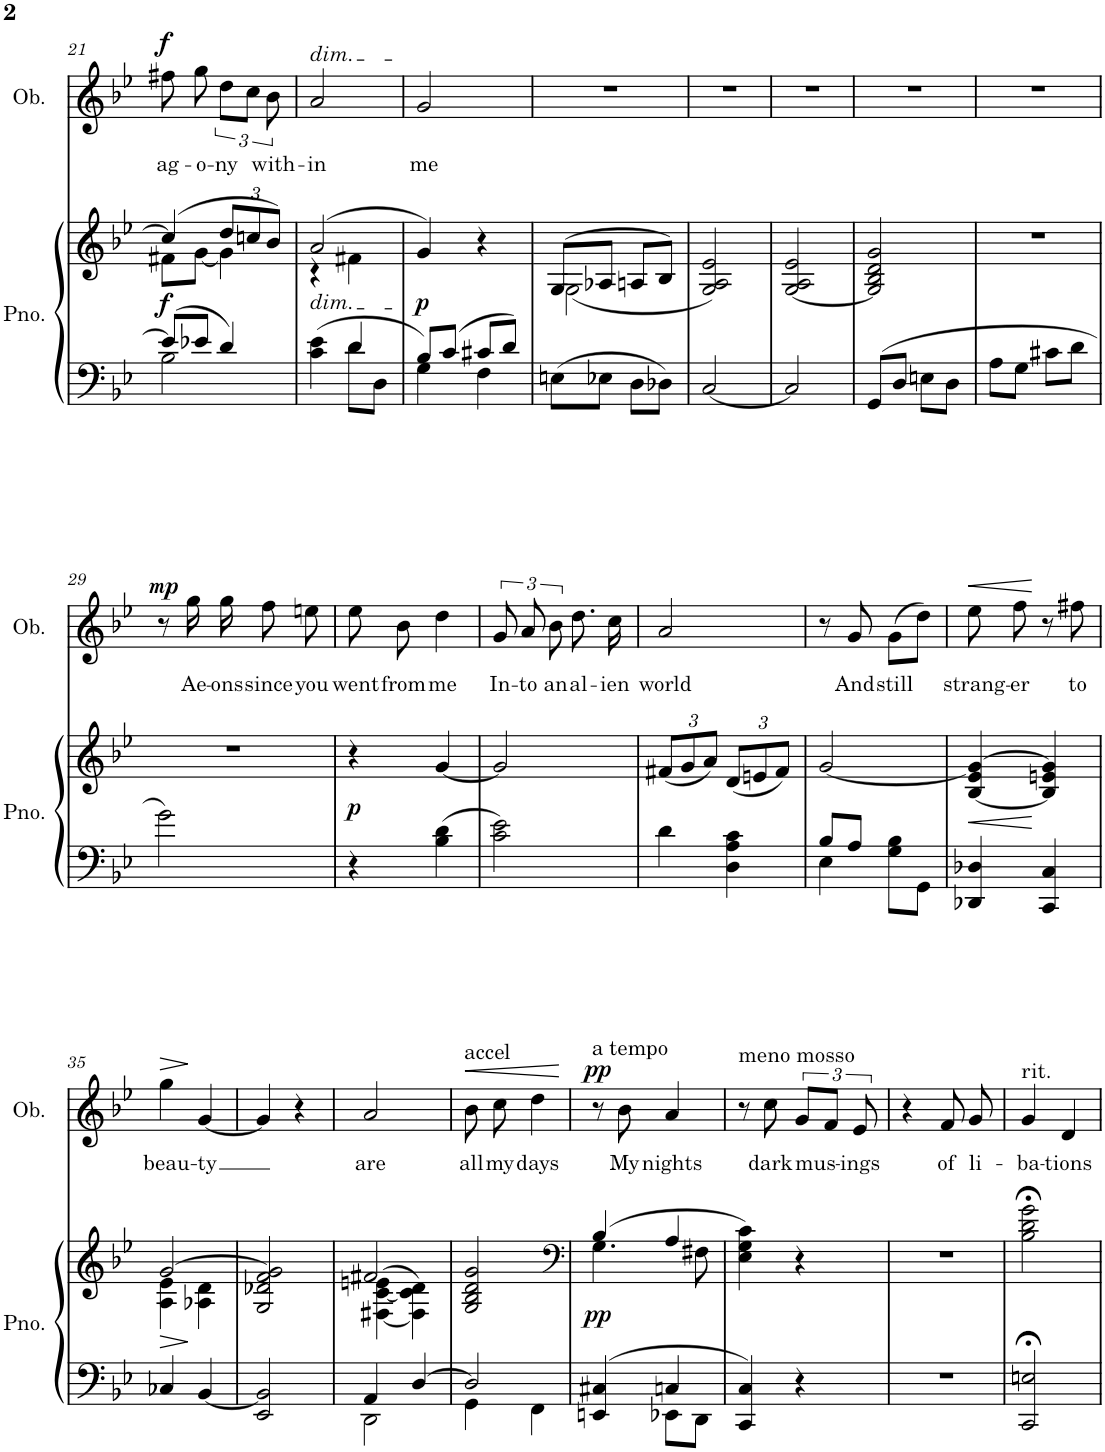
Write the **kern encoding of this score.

**kern	**kern	**dynam	**kern	**text	**dynam
*part2	*part2	*part2	*part1	*part1	*part1
*staff3	*staff2	*staff2/3	*staff1	*staff1	*staff1
*I"Piano	*	*	*I"Oboe	*	*
*I'Pno.	*	*	*I'Ob.	*	*
!!LO:PB:g=z
*clefF4	*clefG2	*	*clefG2	*	*
*k[b-e-]	*k[b-e-]	*	*k[b-e-]	*	*
*M2/4	*M2/4	*	*M2/4	*	*
=21	=21	=21	=21	=21	=21
*^	*^	*	*	*	*
!	!	!	!	!LO:DY:b	!	!LO:LY:b	!LO:DY:a
8e/L]	2B-\	(4cc#/]	8f#X\L	f	8ff#X\	ag-	f
!	!	!	!	!	!	!LO:LY:b	!
8e-X/J	.	.	[8g\J	.	8gg\	-o-	.
*	*	*Xbrackettup	*	*	*	*	*
!	!	!	!	!	!	!LO:LY:b	!
4d/	.	12dd/L	4g\]	.	12dd\L	-ny	.
.	.	12ccn/	.	.	12cc\J	.	.
!	!	!	!	!	!	!LO:LY:b	!
.	.	12b-/J)	.	.	12b-\	with-	.
=22	=22	=22	=22	=22	=22	=22	=22
!	!	!	!	!	!LO:TX:a:i:t=dim.	!	!
!	!	!LO:TX:b:i:t=dim.	!	!	!	!	!
!	!	!	!	!	!	!LO:LY:b	!
4c\ 4e-\	4ryy	(2a/	4r	.	2a/	-in	.
4d/	8d\L	.	4f#X\	.	.	.	.
.	8D\J	.	.	.	.	.	.
*	*	*v	*v	*	*	*	*
=23	=23	=23	=23	=23	=23	=23
!	!	!	!LO:DY:b	!	!LO:LY:b	!
8B-/L	4G\	4g/)	p	2g/	me	.
8c/J	.	.	.	.	.	.
8c#X/L	4F\	4r	.	.	.	.
8d/J	.	.	.	.	.	.
*v	*v	*	*	*	*	*
=24	=24	=24	=24	=24	=24
*	*^	*	*	*	*
8En\L	(8G/L	(2G\	.	2r	.	.
8E-X\J	8A-X/J	.	.	.	.	.
8D\L	8An/L	.	.	.	.	.
8D-X\J	8B-/J)	.	.	.	.	.
*	*v	*v	*	*	*	*
=25	=25	=25	=25	=25	=25
[2C/	2G/ 2A/ 2e-/)	.	2r	.	.
=26	=26	=26	=26	=26	=26
2C/]	[2G/ 2A/ 2e-/	.	2r	.	.
=27	=27	=27	=27	=27	=27
8GG/L	2G/] 2B-/ 2d/ 2g/	.	2r	.	.
8D/J	.	.	.	.	.
8En\L	.	.	.	.	.
8D\J	.	.	.	.	.
=28	=28	=28	=28	=28	=28
8A\L	2r	.	2r	.	.
8G\J	.	.	.	.	.
8c#X\L	.	.	.	.	.
8d\J	.	.	.	.	.
!!LO:LB:g=z
=29	=29	=29	=29	=29	=29
!	!	!	!	!	!LO:DY:a
2g\	2r	.	8r	.	mp
!	!	!	!	!LO:LY:b	!
.	.	.	16gg\	Ae-	.
!	!	!	!	!LO:LY:b	!
.	.	.	16gg\	-ons	.
!	!	!	!	!LO:LY:b	!
.	.	.	8ff\	since	.
!	!	!	!	!LO:LY:b	!
.	.	.	8een\	you	.
=30	=30	=30	=30	=30	=30
!	!	!LO:DY:b	!	!LO:LY:b	!
4r	4r	p	8ee-\	went	.
!	!	!	!	!LO:LY:b	!
.	.	.	8b-\	from	.
!	!	!	!	!LO:LY:b	!
4B-\ 4d\	[4g/	.	4dd\	me	.
=31	=31	=31	=31	=31	=31
!	!	!	!	!LO:LY:b	!
2c\ 2e-\	2g/]	.	12g/	In-	.
!	!	!	!	!LO:LY:b	!
.	.	.	12a/	-to	.
!	!	!	!	!LO:LY:b	!
.	.	.	12b-\	an	.
!	!	!	!	!LO:LY:b	!
.	.	.	8.dd\	al-	.
!	!	!	!	!LO:LY:b	!
.	.	.	16cc\	-ien	.
=32	=32	=32	=32	=32	=32
!	!	!	!	!LO:LY:b	!
4d\	(12f#X/L	.	2a/	world	.
.	12g/	.	.	.	.
.	12a/J)	.	.	.	.
4D\ 4A\ 4c\	(12d/L	.	.	.	.
.	12en/	.	.	.	.
.	12f#/J)	.	.	.	.
=33	=33	=33	=33	=33	=33
*^	*	*	*	*	*
8B-/L	4E-\	[2g/	.	8r	.	.
!	!	!	!	!	!LO:LY:b	!
8A/J	.	.	.	8g/	And	.
!	!	!	!	!	!LO:LY:b	!
8G\ 8B-\L	4ryy	.	.	(8g\L	still	.
8GG\J	.	.	.	8dd\J)	.	.
*v	*v	*	*	*	*	*
=34	=34	=34	=34	=34	=34
!	!	!LO:HP:b	!	!LO:LY:b	!LO:HP:b
4DD-X/ 4D-X/	[4B-/ 4e-/ 4g/_	<	8ee-\	strang-	<
!	!	!	!	!LO:LY:b	!
.	.	.	8ff\	-er	.
4CC/ 4C/	4B-/] 4en/ 4g/]	[	8r	.	[
!	!	!	!	!LO:LY:b	!
.	.	.	8ff#X\	to	.
!!LO:LB:g=z
=35	=35	=35	=35	=35	=35
!	!	!LO:HP:b	!	!LO:LY:b	!LO:HP:b
*	*^	*	*	*	*
4C-X/	[2g/	4A\ 4e-\	>	4gg\	beau-	>
!	!	!	!	!	!LO:LY:b	!
[4BB-/	.	4A-X\ 4d\	]	[4g/	-ty	]
*	*v	*v	*	*	*	*
=36	=36	=36	=36	=36	=36
2EE-/ 2BB-/]	2G/ 2d-X/ 2f/ 2g/]	.	4g/]	.	.
.	.	.	4r	.	.
=37	=37	=37	=37	=37	=37
*^	*^	*	*	*	*
!	!	!	!	!	!	!LO:LY:b	!
4AA/	2DD\	2f#X/	(>[4F#X\ [4c\ 4en\	.	2a/	are	.
[4D/	.	.	4F#\] 4c\] 4d\)	.	.	.	.
=38	=38	=38	=38	=38	=38	=38	=38
!	!	!	!	!	!LO:TX:a:t=accel	!	!
!	!	!	!	!	!	!LO:LY:b	!LO:HP:b
*	*	*v	*v	*	*	*	*
2D/]	4GG\	2G/ 2B-/ 2d/ 2g/	.	8b-\	all	<
!	!	!	!	!	!LO:LY:b	!
.	.	.	.	8cc\	my	.
!	!	!	!	!	!LO:LY:b	!
.	4FF\	.	.	4dd\	days	.
*v	*v	*	*	*	*	*
.	.	.	.	.	[
=39	=39	=39	=39	=39	=39
*	*clefF4	*	*	*	*
*^	*^	*	*	*	*
!	!	!	!	!	!LO:TX:a:t=a tempo	!	!
!	!	!	!	!LO:DY:b	!	!	!LO:DY:a
4EEn/ 4C#X/	4ryy	(4B-/	4.G\	pp	8r	.	pp
!	!	!	!	!	!	!LO:LY:b	!
.	.	.	.	.	8b-\	My	.
!	!	!	!	!	!	!LO:LY:b	!
4Cn/	8EE-X\L	4A/	.	.	4a/	nights	.
.	8DD\J	.	8F#X\	.	.	.	.
=40	=40	=40	=40	=40	=40	=40	=40
!	!	!	!	!	!LO:TX:a:t=meno mosso	!	!
*v	*v	*	*	*	*	*	*
*	*v	*v	*	*	*	*
4CC/ 4C/	4E-\ 4G\ 4c\)	.	8r	.	.
!	!	!	!	!LO:LY:b	!
.	.	.	8cc\	dark	.
!	!	!	!	!LO:LY:b	!
4r	4r	.	12g/L	mus-	.
.	.	.	12f/J	.	.
!	!	!	!	!LO:LY:b	!
.	.	.	12e-/	-ings	.
=41	=41	=41	=41	=41	=41
2r	2r	.	4r	.	.
!	!	!	!	!LO:LY:b	!
.	.	.	8f/	of	.
!	!	!	!	!LO:LY:b	!
.	.	.	8g/	li-	.
=42	=42	=42	=42	=42	=42
!	!	!	!LO:TX:a:t=rit.	!	!
!	!	!	!	!LO:LY:b	!
2CC/;< 2En/;<	2B-\;< 2d\;< 2g\;<	.	4g/	-ba-	.
!	!	!	!	!LO:LY:b	!
.	.	.	4d/	-tions	.
=	=	=	=	=	=
*-	*-	*-	*-	*-	*-
